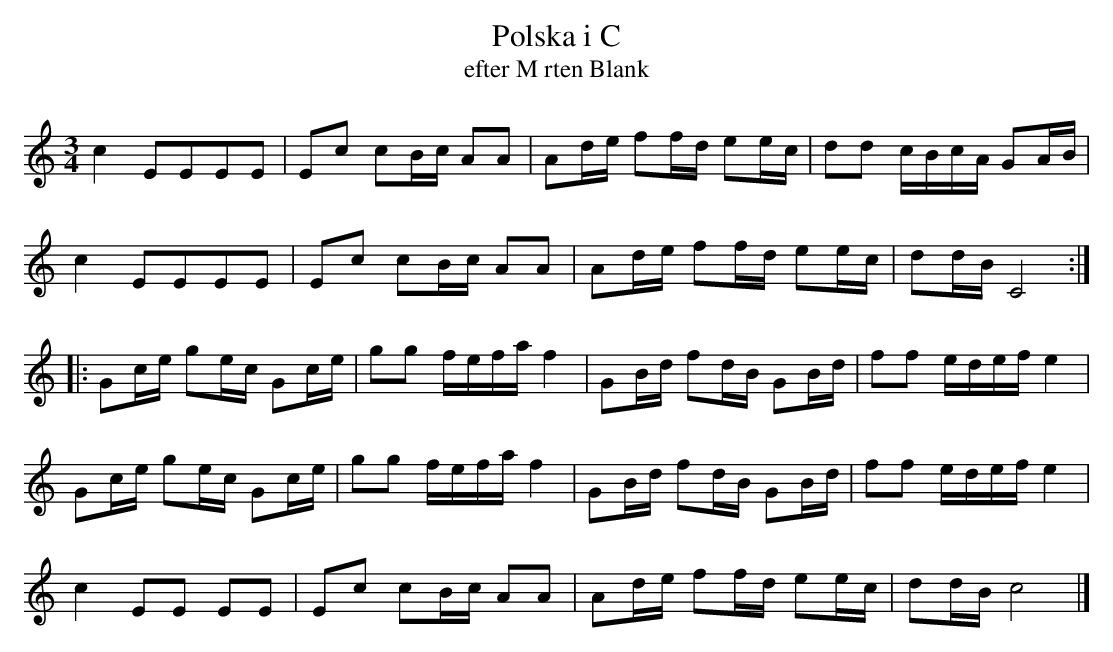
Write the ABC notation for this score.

X:1
T:Polska i C
T:efter M rten Blank
M:3/4
L:1/16
K:C
c4 E2E2E2E2 | E2c2 c2Bc A2A2 | A2de f2fd e2ec | d2d2 cBcA G2AB |
c4 E2E2E2E2 | E2c2 c2Bc A2A2 | A2de f2fd e2ec | d2dB C8 ::
G2ce g2ec G2ce | g2g2 fefa f4 | G2Bd f2dB G2Bd | f2f2 edef e4 |
G2ce g2ec G2ce | g2g2 fefa f4 | G2Bd f2dB G2Bd | f2f2 edef e4 |
c4 E2E2 E2E2 | E2c2 c2Bc A2A2 | A2de f2fd e2ec | d2dB c8 |]
